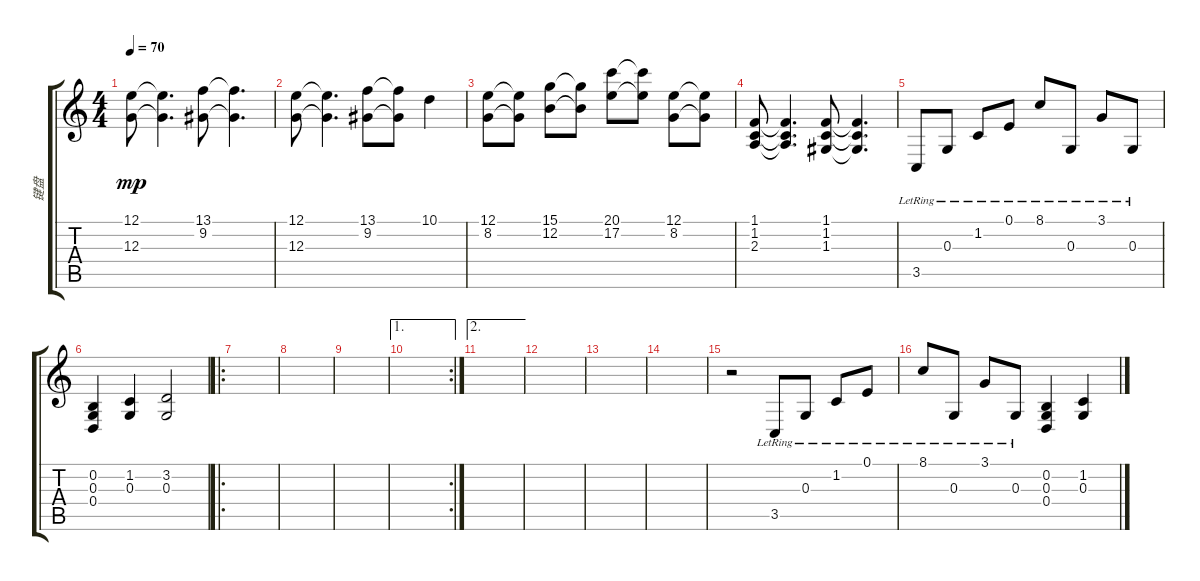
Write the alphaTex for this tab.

\track ("键盘" "键盘") {instrument brightacousticpiano}
\staff {score tabs}
\tuning (E4 B3 G3 D3 A2 E2) {hide}
\ts (4 4)
\tempo 70
\clef g2
\ks c
(12.1 12.3).8{dy mp instrument brightacousticpiano} (12.1{t} 12.3{t}).4{d} (13.1 9.2).8 (13.1{t} 9.2{t}).4{d} |
(12.1 12.3).8{txt ""} (12.1{t} 12.3{t}).4{d} (13.1 9.2).8 (13.1{t} 9.2{t}).8 10.1.4 |
(12.1 8.2).8 (12.1{t} 8.2{t}).8 (15.1 12.2).8 (15.1{t} 12.2{t}).8 (20.1 17.2).8 (20.1{t} 17.2{t}).8 (12.1 8.2).8 (12.1{t} 8.2{t}).8 |
(1.1 1.2 2.3).8 (1.1{t} 1.2{t} 2.3{t}).4{d} (1.1 1.2 1.3).8 (1.1{t} 1.2{t} 1.3{t}).4{d} |
3.5{lr}.8 0.3{lr}.8 1.2{lr}.8 0.1{lr}.8 8.1{lr}.8 0.3{lr}.8 3.1{lr}.8 0.3{lr}.8 |
(0.2 0.3 0.4).4 (1.2 0.3).4 (3.2 0.3).2 |
\ro
|
|
|
\ae 1
\rc 2
|
\ae 2
|
|
|
|
r.2 3.5{lr}.8 0.3{lr}.8 1.2{lr}.8 0.1{lr}.8 |
8.1{lr}.8 0.3{lr}.8 3.1{lr}.8 0.3{lr}.8 (0.2 0.3 0.4).4 (1.2 0.3).4
